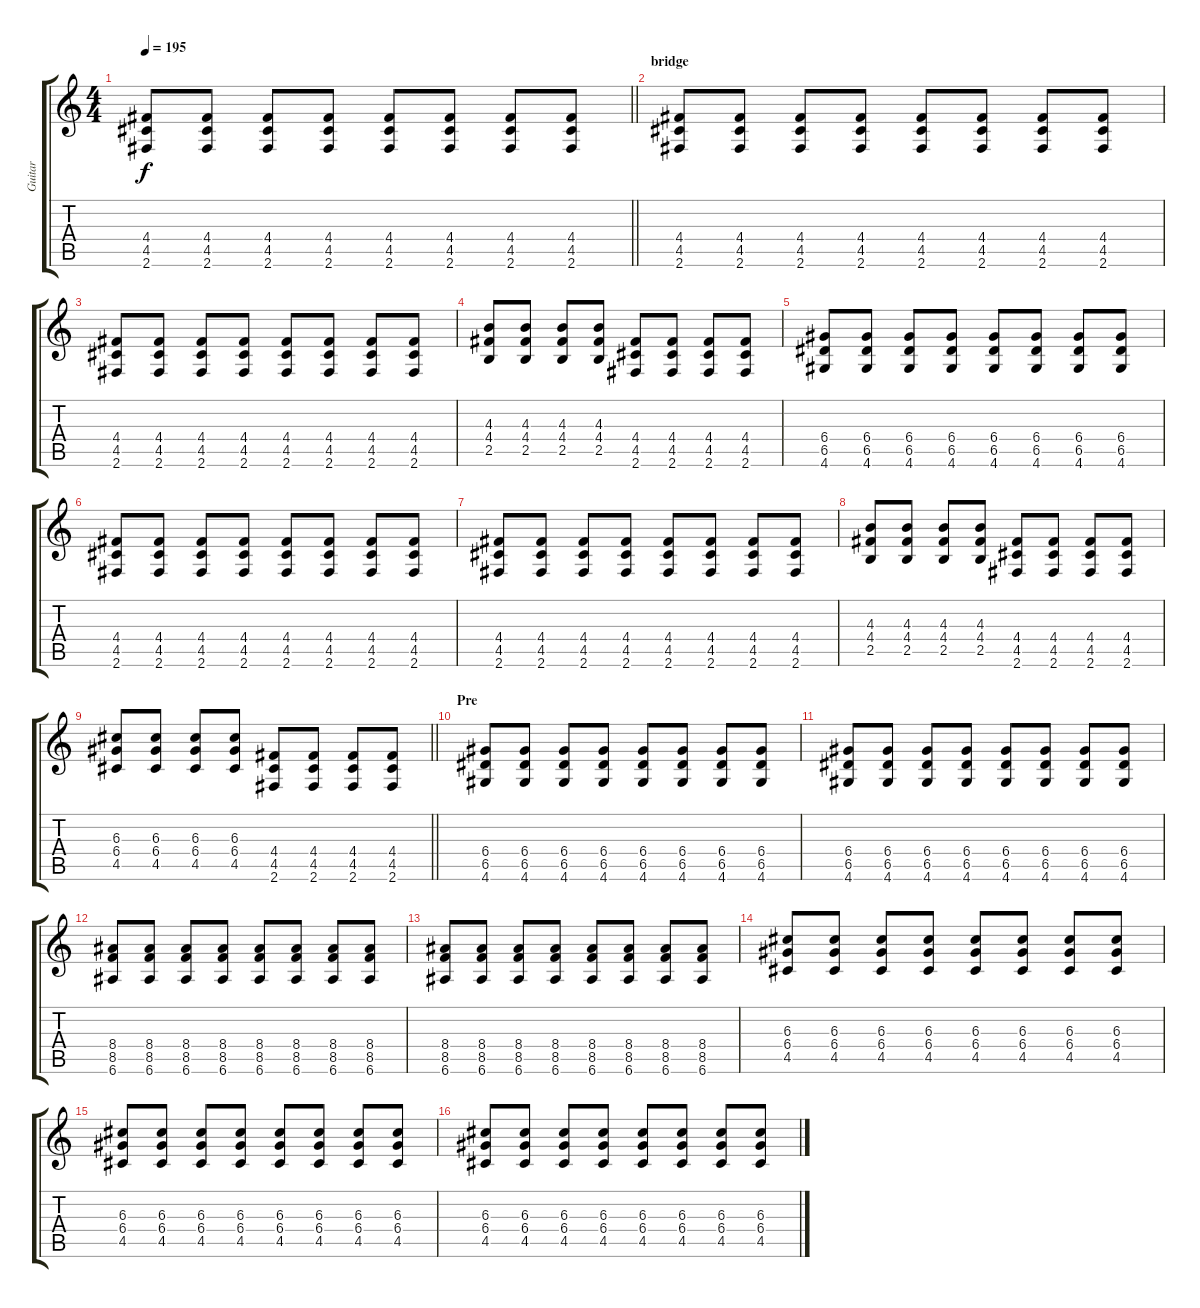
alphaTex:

\track ("Guitar" "Guitar") {instrument distortionguitar}
\staff {score tabs}
\tuning (E4 B3 G3 D3 A2 E2) {hide}
\ts (4 4)
\tempo 195
\clef g2
\barLineRight lightlight
\ks c
(4.4 4.5 2.6).8{dy f} (4.4 4.5 2.6).8 (4.4 4.5 2.6).8 (4.4 4.5 2.6).8 (4.4 4.5 2.6).8 (4.4 4.5 2.6).8 (4.4 4.5 2.6).8 (4.4 4.5 2.6).8 |
\section ("" "bridge")
(4.4 4.5 2.6).8 (4.4 4.5 2.6).8 (4.4 4.5 2.6).8 (4.4 4.5 2.6).8 (4.4 4.5 2.6).8 (4.4 4.5 2.6).8 (4.4 4.5 2.6).8 (4.4 4.5 2.6).8 |
(4.4 4.5 2.6).8 (4.4 4.5 2.6).8 (4.4 4.5 2.6).8 (4.4 4.5 2.6).8 (4.4 4.5 2.6).8 (4.4 4.5 2.6).8 (4.4 4.5 2.6).8 (4.4 4.5 2.6).8 |
(4.3 4.4 2.5).8 (4.3 4.4 2.5).8 (4.3 4.4 2.5).8 (4.3 4.4 2.5).8 (4.4 4.5 2.6).8 (4.4 4.5 2.6).8 (4.4 4.5 2.6).8 (4.4 4.5 2.6).8 |
(6.4 6.5 4.6).8 (6.4 6.5 4.6).8 (6.4 6.5 4.6).8 (6.4 6.5 4.6).8 (6.4 6.5 4.6).8 (6.4 6.5 4.6).8 (6.4 6.5 4.6).8 (6.4 6.5 4.6).8 |
(4.4 4.5 2.6).8 (4.4 4.5 2.6).8 (4.4 4.5 2.6).8 (4.4 4.5 2.6).8 (4.4 4.5 2.6).8 (4.4 4.5 2.6).8 (4.4 4.5 2.6).8 (4.4 4.5 2.6).8 |
(4.4 4.5 2.6).8 (4.4 4.5 2.6).8 (4.4 4.5 2.6).8 (4.4 4.5 2.6).8 (4.4 4.5 2.6).8 (4.4 4.5 2.6).8 (4.4 4.5 2.6).8 (4.4 4.5 2.6).8 |
(4.3 4.4 2.5).8 (4.3 4.4 2.5).8 (4.3 4.4 2.5).8 (4.3 4.4 2.5).8 (4.4 4.5 2.6).8 (4.4 4.5 2.6).8 (4.4 4.5 2.6).8 (4.4 4.5 2.6).8 |
\barLineRight lightlight
(6.3 6.4 4.5).8 (6.3 6.4 4.5).8 (6.3 6.4 4.5).8 (6.3 6.4 4.5).8 (4.4 4.5 2.6).8 (4.4 4.5 2.6).8 (4.4 4.5 2.6).8 (4.4 4.5 2.6).8 |
\section ("" "Pre")
(6.4 6.5 4.6).8 (6.4 6.5 4.6).8 (6.4 6.5 4.6).8 (6.4 6.5 4.6).8 (6.4 6.5 4.6).8 (6.4 6.5 4.6).8 (6.4 6.5 4.6).8 (6.4 6.5 4.6).8 |
(6.4 6.5 4.6).8 (6.4 6.5 4.6).8 (6.4 6.5 4.6).8 (6.4 6.5 4.6).8 (6.4 6.5 4.6).8 (6.4 6.5 4.6).8 (6.4 6.5 4.6).8 (6.4 6.5 4.6).8 |
(8.4 8.5 6.6).8 (8.4 8.5 6.6).8 (8.4 8.5 6.6).8 (8.4 8.5 6.6).8 (8.4 8.5 6.6).8 (8.4 8.5 6.6).8 (8.4 8.5 6.6).8 (8.4 8.5 6.6).8 |
(8.4 8.5 6.6).8 (8.4 8.5 6.6).8 (8.4 8.5 6.6).8 (8.4 8.5 6.6).8 (8.4 8.5 6.6).8 (8.4 8.5 6.6).8 (8.4 8.5 6.6).8 (8.4 8.5 6.6).8 |
(6.3 6.4 4.5).8 (6.3 6.4 4.5).8 (6.3 6.4 4.5).8 (6.3 6.4 4.5).8 (6.3 6.4 4.5).8 (6.3 6.4 4.5).8 (6.3 6.4 4.5).8 (6.3 6.4 4.5).8 |
(6.3 6.4 4.5).8 (6.3 6.4 4.5).8 (6.3 6.4 4.5).8 (6.3 6.4 4.5).8 (6.3 6.4 4.5).8 (6.3 6.4 4.5).8 (6.3 6.4 4.5).8 (6.3 6.4 4.5).8 |
(6.3 6.4 4.5).8 (6.3 6.4 4.5).8 (6.3 6.4 4.5).8 (6.3 6.4 4.5).8 (6.3 6.4 4.5).8 (6.3 6.4 4.5).8 (6.3 6.4 4.5).8 (6.3 6.4 4.5).8
